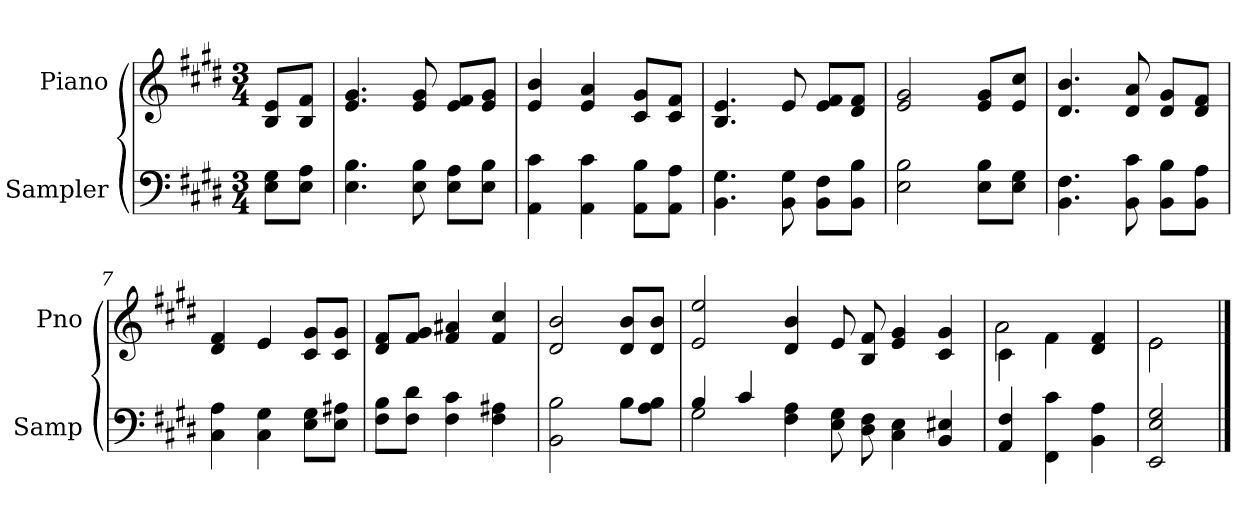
**kern	**kern
*part2	*part1
*staff2	*staff1
*I"Sampler	*I"Piano
*I'Samp	*I'Pno
*clefF4	*clefG2
*k[f#c#g#d#]	*k[f#c#g#d#]
*E:	*E:
*M3/4	*M3/4
=1	=1
8E\ 8G#\L	8B/ 8e/L
8E\ 8A\J	8B/ 8f#/J
=2	=2
4.E 4.B	4.e 4.g#
8E 8B	8e 8g#
8E\ 8A\L	8e/ 8f#/L
8E\ 8B\J	8e/ 8g#/J
=3	=3
4AA 4c#	4e 4b
4AA 4c#	4e 4a
8AA\ 8B\L	8c#/ 8g#/L
8AA\ 8A\J	8c#/ 8f#/J
=4	=4
4.BB 4.G#	4.B 4.e
8BB 8G#	8e
8BB\ 8F#\L	8e/ 8f#/L
8BB\ 8B\J	8d#/ 8f#/J
=5	=5
2E 2B	2e 2g#
8E\ 8B\L	8e/ 8g#/L
8E\ 8G#\J	8e/ 8cc#/J
=6	=6
4.BB 4.F#	4.d# 4.b
8BB 8c#	8d# 8a
8BB\ 8B\L	8d#/ 8g#/L
8BB\ 8A\J	8d#/ 8f#/J
=7	=7
4C# 4A	4d# 4f#
4C# 4G#	4e
8E\ 8G#\L	8c#/ 8g#/L
8E\ 8A#X\J	8c#/ 8g#/J
=8	=8
8F#\ 8B\L	8d#/ 8f#/L
8F#\ 8d#\J	8f#/ 8g#/J
4F# 4c#	4f# 4a#X
4F# 4A#X	4f# 4cc#
=9	=9
2BB 2B	2d# 2b
8B\L	8d#/ 8b/L
8A\ 8B\J	8d#/ 8b/J
=10	=10
*^	*
4B/	2G#	2e 2ee
4c#/	.	.
4F# 4A	1ryy	4d# 4b
8E 8G#	.	8e
8D# 8F#	.	8B 8f#
4C# 4E	.	4e 4g#
4BB 4E#X	.	4c# 4g#
*v	*v	*
=11	=11
*	*^
4AA 4F#	4c#\	2a
4FF# 4c#	4f#\	.
4BB 4A	4d# 4f#	4ryy
=12	=12	=12
2EE 2E 2G#	2e\	2e
*	*v	*v
==	==
*-	*-
